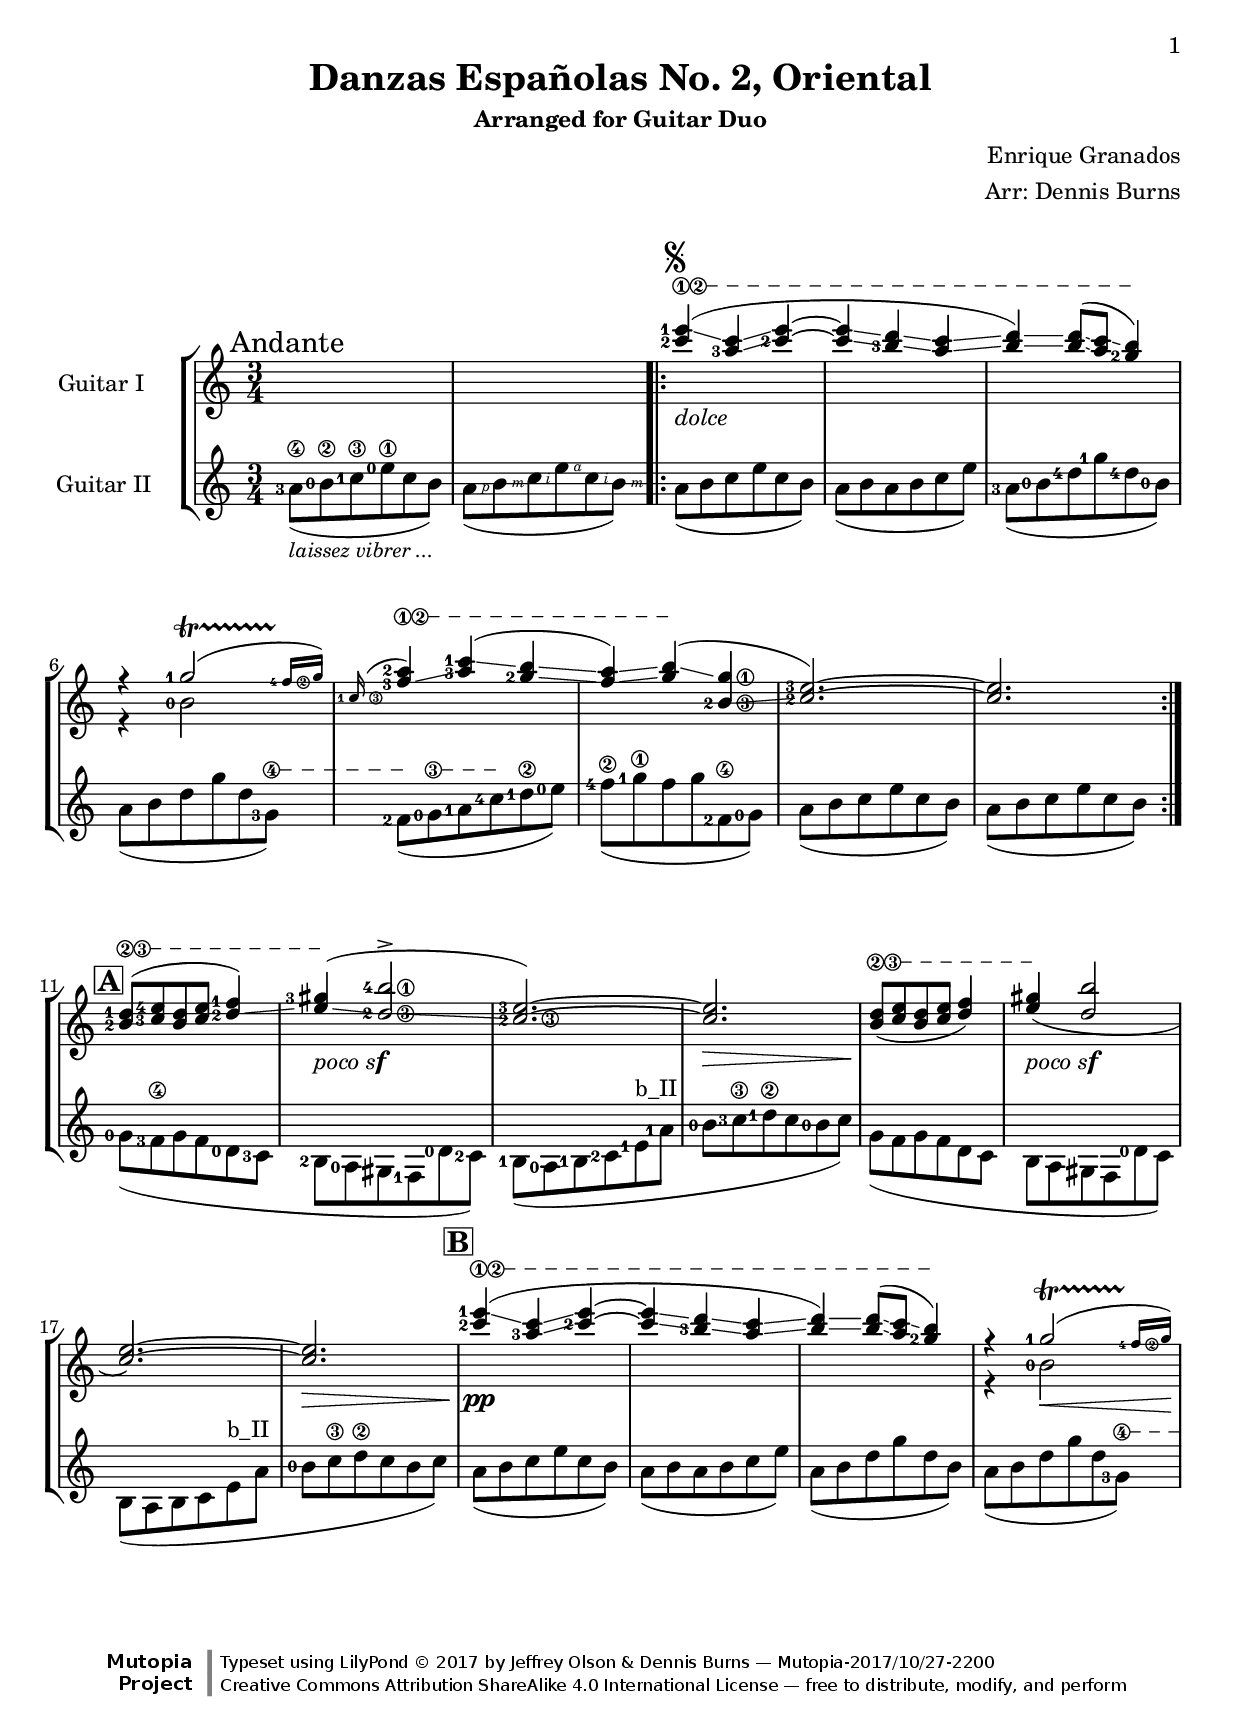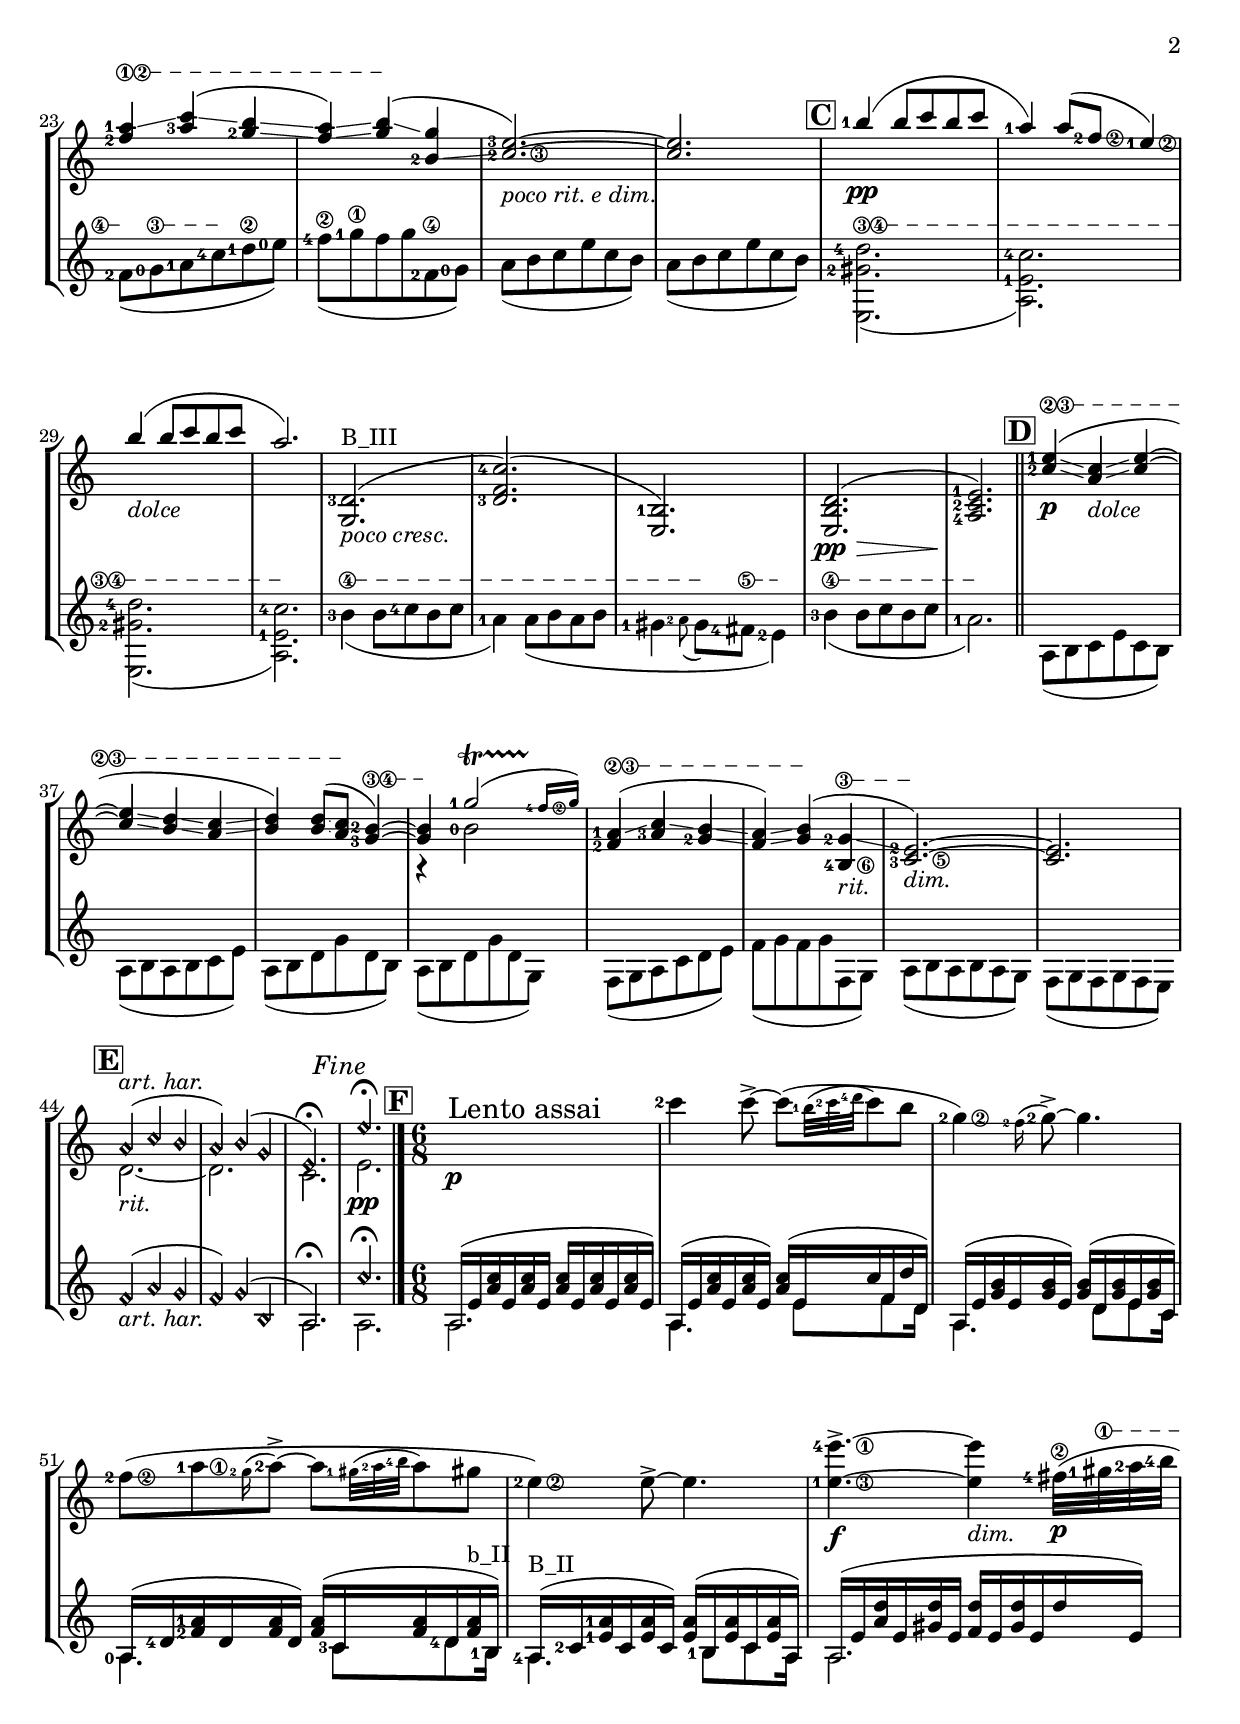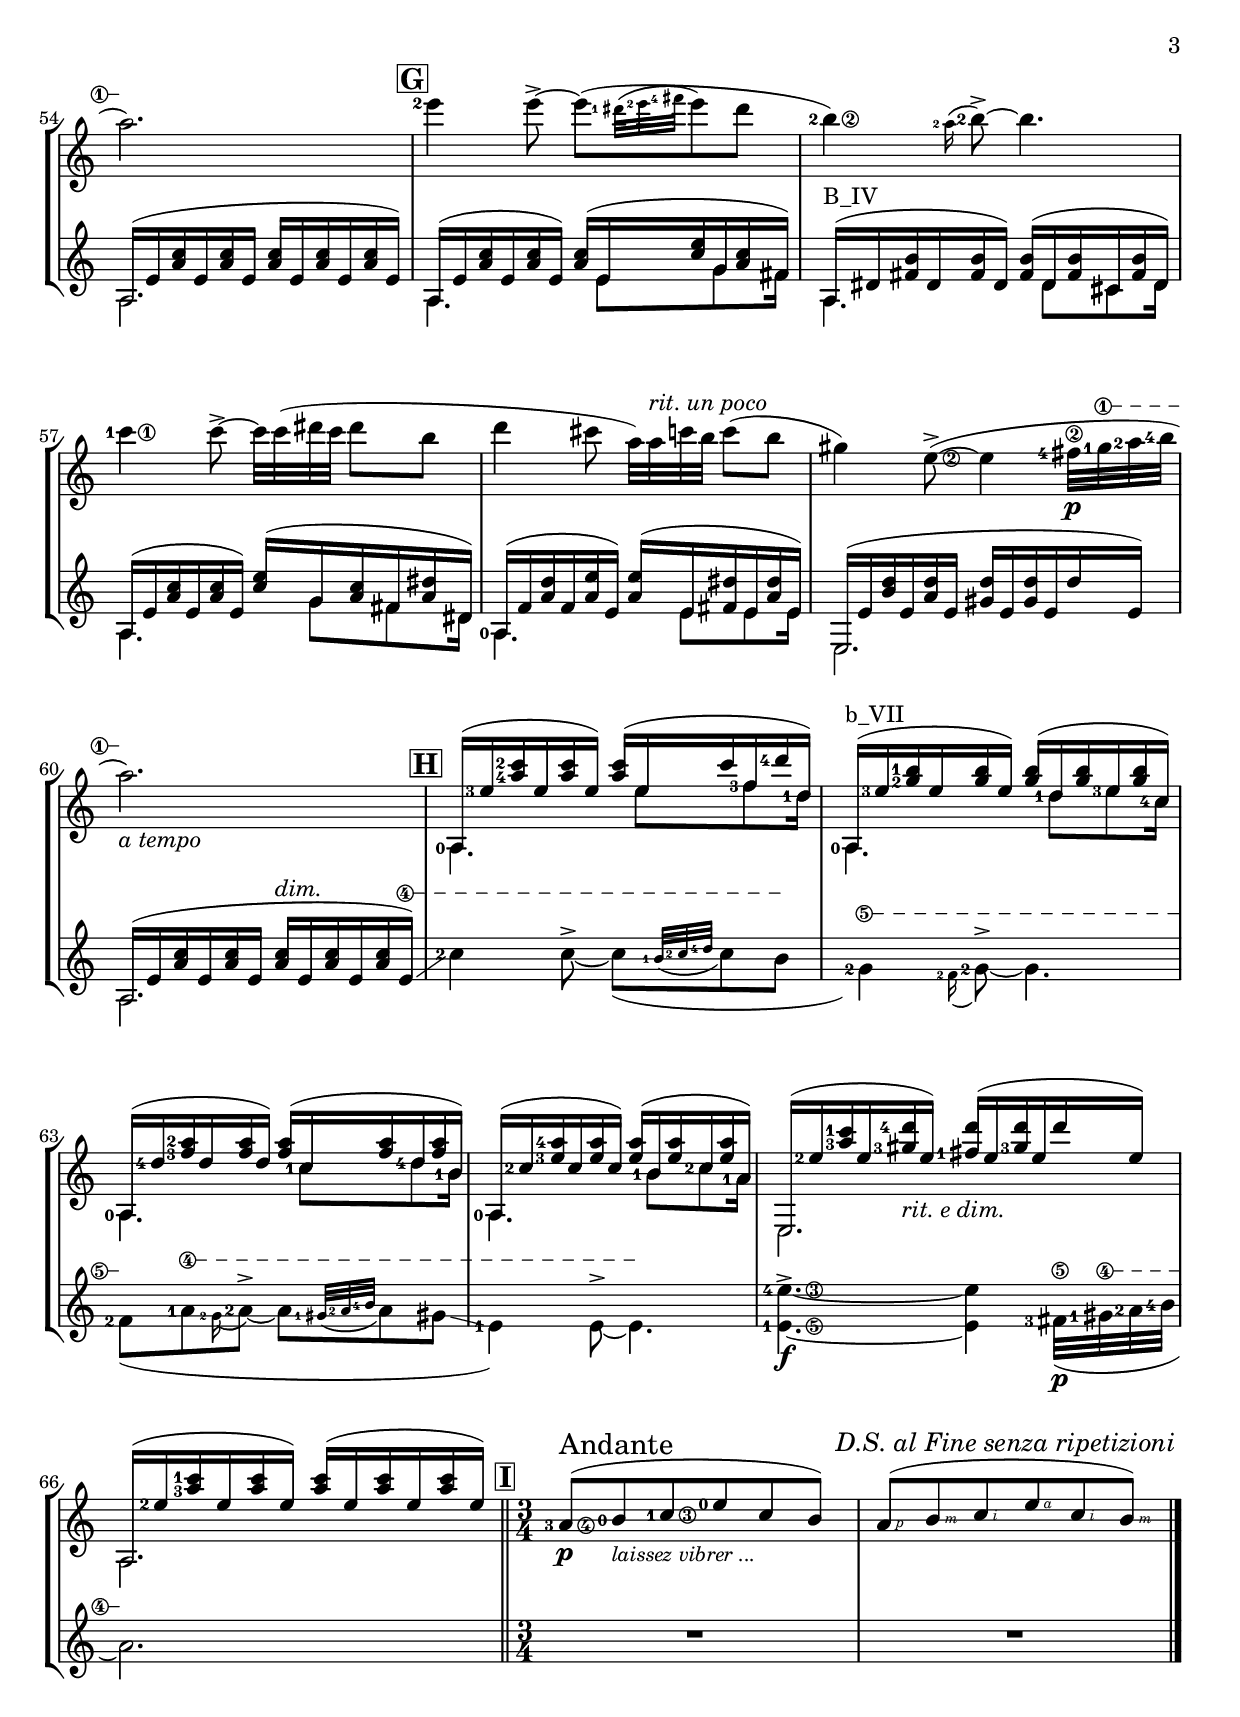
\version "2.18.2"

\header {
 title = "Danzas Españolas No. 2, Oriental"
 subtitle = \markup { \smaller "Arranged for Guitar Duo" }
 composer = "Enrique Granados" % d.1916
 arranger = "Arr: Dennis Burns"
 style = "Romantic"
 date = "1890"
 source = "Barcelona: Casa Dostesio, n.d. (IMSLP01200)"
 mytagline = ##f

 %            o_
 %       (\___\/_____/)
 %  ~ ~ ~ ~ ~ / ~ ~ ~ ~ ~ ~ ~
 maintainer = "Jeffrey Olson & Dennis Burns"
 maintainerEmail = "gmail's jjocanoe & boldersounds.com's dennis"
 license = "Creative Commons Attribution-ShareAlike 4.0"

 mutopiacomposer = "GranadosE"
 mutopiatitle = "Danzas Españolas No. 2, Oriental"
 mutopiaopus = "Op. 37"
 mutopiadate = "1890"
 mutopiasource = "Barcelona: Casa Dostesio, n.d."
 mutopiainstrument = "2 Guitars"

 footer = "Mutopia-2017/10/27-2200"
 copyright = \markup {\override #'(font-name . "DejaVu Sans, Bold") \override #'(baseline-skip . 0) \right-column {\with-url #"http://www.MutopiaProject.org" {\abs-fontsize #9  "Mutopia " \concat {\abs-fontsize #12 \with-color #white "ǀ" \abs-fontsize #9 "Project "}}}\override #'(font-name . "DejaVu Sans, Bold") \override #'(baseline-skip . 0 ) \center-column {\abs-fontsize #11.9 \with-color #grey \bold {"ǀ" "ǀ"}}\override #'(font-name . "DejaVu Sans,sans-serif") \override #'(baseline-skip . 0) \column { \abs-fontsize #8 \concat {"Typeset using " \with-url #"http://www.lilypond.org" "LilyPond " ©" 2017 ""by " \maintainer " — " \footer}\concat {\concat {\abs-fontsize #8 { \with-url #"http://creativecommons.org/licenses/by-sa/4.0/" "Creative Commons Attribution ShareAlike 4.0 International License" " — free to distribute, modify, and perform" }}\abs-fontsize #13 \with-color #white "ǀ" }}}
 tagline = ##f
}

\paper{
  %#(set-paper-size "a4")      %uncomment to test specific paper size
  %#(set-paper-size "letter")  %uncomment to test specific paper size
  indent = \indent + 8\mm
  top-margin = 8\mm
  bottom-margin = 8\mm
  ragged-last-bottom = ##f
  print-first-page-number = ##t
  evenHeaderMarkup = \oddHeaderMarkup % so all page numbers to right
  oddFooterMarkup = \markup { \column {
      \fill-line { \on-the-fly #first-page \column { \vspace #3 \fromproperty #'header:copyright } }
      \fill-line { \on-the-fly #last-page \fromproperty #'header:mytagline }
    }
  }
  evenFooterMarkup = \oddFooterMarkup
}


% guitar neck position indicators
pI    = ^\markup { "I" }
pII   = ^\markup { "II" }
pIII  = ^\markup { "III" }
pIV   = ^\markup { "IV" }
pV    = ^\markup { "V" }
pVI   = ^\markup { "VI" }
pVII  = ^\markup { "VII" }
pVIII = ^\markup { "VIII" }
pIX   = ^\markup { "IX" }
pX    = ^\markup { "X" }
pXI   = ^\markup { "XI" }
pXII  = ^\markup { "XII" }
pXIII = ^\markup { "XIII" }
pXVI  = ^\markup { "XVI" }

% parenthetic position reminders
ppI    = ^\markup { "(I)" }
ppII   = ^\markup { "(II)" }
ppIII  = ^\markup { "(III)" }
ppIV   = ^\markup { "(IV)" }
ppV    = ^\markup { "(V)" }
ppVI   = ^\markup { "(VI)" }
ppVII  = ^\markup { "(VII)" }
ppVIII = ^\markup { "(VIII)" }
ppIX   = ^\markup { "(IX)" }
ppX    = ^\markup { "(X)" }
ppXI   = ^\markup { "(XI)" }
ppXII  = ^\markup { "(XII)" }
ppXIII = ^\markup { "(XIII)" }

% suppress non-barre guitar neck position indicators
pI    = ^\markup { \null }
pII   = ^\markup { \null }
pIII  = ^\markup { \null }
pIV   = ^\markup { \null }
pV    = ^\markup { \null }
pVI   = ^\markup { \null }
pVII  = ^\markup { \null }
pVIII = ^\markup { \null }
pIX   = ^\markup { \null }
pX    = ^\markup { \null }
pXI   = ^\markup { \null }
pXII  = ^\markup { \null }
pXIII = ^\markup { \null }
pXVI  = ^\markup { \null }
ppI    = ^\markup { \null }
ppII   = ^\markup { \null }
ppIII  = ^\markup { \null }
ppIV   = ^\markup { \null }
ppV    = ^\markup { \null }
ppVI   = ^\markup { \null }
ppVII  = ^\markup { \null }
ppVIII = ^\markup { \null }
ppIX   = ^\markup { \null }
ppX    = ^\markup { \null }
ppXI   = ^\markup { \null }
ppXII  = ^\markup { \null }
ppXIII = ^\markup { \null }

% large barre
BpI    = ^\markup { "B_I" }
BpII   = ^\markup { "B_II" }
BpIII  = ^\markup { "B_III" }
BpIV   = ^\markup { "B_IV" }
BpV    = ^\markup { "B_V" }
BpVI   = ^\markup { "B_VI" }
BpVII  = ^\markup { "B_VII" }
BpVIII = ^\markup { "B_VIII" }
BpIX   = ^\markup { "B_IX" }
BpX    = ^\markup { "B_X" }
BpXI   = ^\markup { "B_XI" }
BpXII  = ^\markup { "B_XII" }

% small barre
bpI    = ^\markup { "b_I" }
bpII   = ^\markup { "b_II" }
bpIII  = ^\markup { "b_III" }
bpIV   = ^\markup { "b_IV" }
bpV    = ^\markup { "b_V" }
bpVI   = ^\markup { "b_VI" }
bpVII  = ^\markup { "b_VII" }
bpVIII = ^\markup { "b_VIII" }
bpIX   = ^\markup { "b_IX" }
bpX    = ^\markup { "b_X" }
bpXI   = ^\markup { "b_XI" }
bpXII  = ^\markup { "b_XII" }

% parenthetic small barre
bppI    = ^\markup { "(b_I)" }
bppIII  = ^\markup { "(b_III)" }

% left hand fingering locations
fingerLeft   = \set fingeringOrientations = #'(left)
fingerRight  = \set fingeringOrientations = #'(right)
fingerUp     = \set fingeringOrientations = #'(up)
fingerDown   = \set fingeringOrientations = #'(down)
fingerUpDown = \set fingeringOrientations = #'(up down)
fingerInStaff  = \override Fingering.staff-padding = #'()
fingerOutStaff = \revert Fingering.staff-padding

% right hand fingers
P = \rightHandFinger #1
I = \rightHandFinger #2
M = \rightHandFinger #3
A = \rightHandFinger #4

% right hand fingering locations
rhUp    = \set strokeFingerOrientations = #'(up)
rhDown  = \set strokeFingerOrientations = #'(down)
rhLeft  = \set strokeFingerOrientations = #'(left)
rhRight = \set strokeFingerOrientations = #'(right)

% string number locations
stringUp    = \set stringNumberOrientations = #'(up)
stringDown  = \set stringNumberOrientations = #'(down)
stringLeft  = \set stringNumberOrientations = #'(left)
stringRight = \set stringNumberOrientations = #'(right)

% harmonics
headHarmonic = \override Voice.NoteHead.style = #'harmonic
headRevert = \revert Voice.NoteHead.style

%high notes
hiE   = ^\markup{ \smaller E}
hiF   = ^\markup{ \smaller F}
hiFis = ^\markup{ \smaller \concat{ F \super \sharp }}
hiG   = ^\markup{ \smaller G}
hiGis = ^\markup{ \smaller \concat{ G \super \sharp }}
hiAes = ^\markup{ \smaller \concat{ A \super \flat }}
hiA   = ^\markup{ \smaller A}
hiBes = ^\markup{ \smaller \concat{ B \super \flat }}
hiB   = ^\markup{ \smaller B}

% tuplets
hideTupletNumber = \override TupletNumber.stencil = ##f
unhideTupletNumber = \revert TupletNumber.stencil
hideTupletBracket = \override TupletBracket.bracket-visibility = ##f

% stems
longStem = \override Stem.details.beamed-lengths = #'(5)
shortStem = \override Stem.details.beamed-lengths = #'(3)
revertStemLength = \revert Stem.details.beamed-lengths

% grappoggiaccaturamata
gr =
#(define-music-function (parser location music) (ly:music?)
   #{ \grace { #music } #})
ap =
#(define-music-function (parser location music) (ly:music?)
   #{ \appoggiatura { #music } #})
ac =
#(define-music-function (parser location music) (ly:music?)
   #{ \acciaccatura { #music } #})
fe = \fermata

% from snippets + dashed line
onOneString =
#(define-music-function (parser location strA) (string?)
   #{
     \override TextSpanner.direction = #UP
     \override TextSpanner.style = #'dashed-line
     \override TextSpanner.dash-fraction = #.5
     \override TextSpanner.dash-period = #2.0
     \override TextSpanner.font-size = #-5
     \override TextSpanner.bound-details.left.stencil-align-dir-y = #CENTER
     \override TextSpanner.bound-details.left.text =
       \markup  { \circle \number #strA }
   #})
onTwoStrings =
#(define-music-function (parser location strA strB) (string? string?)
   #{
     \override TextSpanner.direction = #UP
     \override TextSpanner.style = #'dashed-line
     \override TextSpanner.dash-fraction = #.5
     \override TextSpanner.dash-period = #2.0
     \override TextSpanner.font-size = #-5
     \override TextSpanner.bound-details.left.stencil-align-dir-y = #CENTER
     \override TextSpanner.bound-details.left.text =
       \markup \concat { \circle \number #strA \circle \number #strB }
   #})
noStrings = \stopTextSpan

% let ring (laissez vibrer ties)
lvib = \markup { \smaller \italic "laissez vibrer ..." }
lv = \laissezVibrer
lvDown = \override LaissezVibrerTie.direction = #DOWN
lvExtent = #(define-music-function (parser location further) (number?) #{
     % from lilypond-user Nick Payne
     \override LaissezVibrerTie.X-extent = #'(0 . 0)
     \override LaissezVibrerTie.details.note-head-gap = #(/ further -2)
     \override LaissezVibrerTie.extra-offset = #(cons (/ further 2) 0)
#})

% standard rehearsal marks
markBox = \set Score.markFormatter = #format-mark-box-alphabet
mrk = \mark \default

% DS marks
segno = \markup {\musicglyph #"scripts.segno" }
setMarksRight = \override Score.RehearsalMark #'self-alignment-X = #RIGHT
markFine = \mark \markup { \smaller \italic "Fine" }
markDsFine = \mark \markup { \smaller \italic "D.S. al Fine" }
markDsNoRep = \mark \markup { \smaller \italic "D.S. al Fine senza ripetizioni" }

% expressive marks
dol = \markup { \italic "dolce" }
fin = \markup { \italic "fine" }
arh = \markup { \italic "art. har." }
lea = \markup { \huge "Lento assai" }
adt = \markup { \huge "Andante" }
psf = \markup { \italic \concat { "poco s" \larger \bold "f" } }
prd = \markup { \italic "poco rit. e dim." }
pcr = \markup { \italic "poco cresc." }
dim = \markup { \italic "dim." }
rit = \markup { \italic "rit." }
red = \markup { \italic "rit. e dim." }
rup = \markup { \italic "rit. un poco" }
atm = \markup { \italic "a tempo" }
una = \markup { \italic "una corda" }
gl = \glissando

\markup { \vspace #1 } % vertical space before first system

upperInstrument = \markup{ "Guitar I   " }
upperVoice = \transpose c c' {
  % within this body, c will show as middle C on a guitar staff
  \mergeDifferentlyHeadedOn
  \mergeDifferentlyDottedOn
  \fingerLeft
  \stringRight
  \markBox
  \time 3/4
  \tempo 4=80
  \mark "Andante"
  s2. | %1
  s2. | %2
  \repeat volta 2 {
    \onTwoStrings "1" "2"
    \set glissandoMap = #'((0 . 0))
    <e''-1 c''-2>4(\pXII\gl^\segno_\dol\startTextSpan
    \set glissandoMap = #'()
    <c'' a'-3>\pVIII\gl
    <e'' c''-2>~\pXII | %3
    <e'' c''>4\gl <d'' b'-3>\pX\gl <c'' a'>\pVIII\gl | %4
    <d'' b'>\pX)\gl <d'' b'>8(\gl
    \set glissandoMap = #'((0 . 0))
    <c'' a'>\pVIII\gl <b' g'-2>4\pVII)\stopTextSpan | %5
    #(define afterGraceFraction (cons 15 16))
    << {
      r4 \afterGrace <g'-1>2\pIII\startTrillSpan( { <f'-4\2>16\stopTrillSpan g') } | %6
       } \\ {
      \fingerLeft
      r4 <b-0>2
    } >>
    \ap { <c'-1\3>16\pV }
    \set glissandoMap = #'((1 . 1))
    <a'-2 f'-3>4\gl\startTextSpan
    \set glissandoMap = #'((0 . 0))
    <c''-1 a'-3>\pVIII(\gl
    \set glissandoMap = #'()
    <b' g'-2>\pVII\gl | %7
    <a' f'>4\pV)\gl
    \set glissandoMap = #'((0 . 0))
    <b' g'>\pVII\stopTextSpan(\gl
    \set glissandoMap = #'((1 . 1))
    <g'\1 b-2\3>\pIII\gl | %8
    <e'-3 c'-2>2.)\pIV~ | %9
    <e' c'>2. | %10
  }

  \mrk
  \onTwoStrings "2" "3"
  <d'-1 b-2>8\pIII\startTextSpan( <e'-4 c'-3> <d' b> <e' c'>
  \set glissandoMap = #'((1 . 1))
  <f'-1 d'-2>4\pVI)\gl | %11
  <gis'-3 e'>4\pVIII\stopTextSpan(\gl_\psf <b'-4\1 d'-2\3>2\pVI\gl^> | %12
  <e'-3 c'-2\3>2.)~\pIV | %13
  <e' c'>2.\> | %14
  <d' b>8\startTextSpan\pIII_(\! <e' c'> <d' b> <e' c'> <f' d'>4\pVI) | %15
  <gis' e'>4\stopTextSpan\pVIII_(_\psf <b' d'>2\pVI | %16
  <e' c'>2.\pIV)~ | %17
  <e' c'>2.\> | %18

  \mrk
  \onTwoStrings "1" "2"
  \set glissandoMap = #'((0 . 0))
  <e''-1 c''-2>4\startTextSpan(\pXII\gl\!\pp
  \set glissandoMap = #'()
  <c'' a'-3>\pVIII\gl
  <e'' c''-2>~\pXII | %19
  <e'' c''>4\gl <d'' b'-3>\pX\gl <c'' a'>\pVIII\gl | %20
  <d'' b'>\pX)\gl <d'' b'>8(\gl
  \set glissandoMap = #'((0 . 0))
  <c'' a'>\pVIII\gl <b' g'-2>4\stopTextSpan\pVII) | %21
  << {
    r4 \afterGrace <g'-1>2\<\startTrillSpan( { <f'-4\2>16\stopTrillSpan g') } | %22
     } \\ {
       \fingerLeft
       r4 <b-0>2
  } >>
  \set glissandoMap = #'((0 . 0))
  <a'-1 f'-2>4\startTextSpan\pV\gl\!
  <c'' a'-3>\pVIII(\gl
  \set glissandoMap = #'()
  <b' g'-2>\pVII\gl | %23
  <a' f'>4\pV)\gl
  \set glissandoMap = #'((0 . 0))
  <b' g'>\stopTextSpan\pVII(\gl
  \set glissandoMap = #'((1 . 1))
  <g' b-2>\pIII\gl | %24
  <e'-3 c'-2\3>2.)\pIV~_\prd | %25
  <e' c'>2. | %26

  \mrk
  <b'-1>4\pVII(\pp b'8 c'' b' c'' | %27
  <a'-1>4) a'8( <f'-2\2> <e'-1\2>4) | %28
  b'4\pVII(_\dol b'8 c'' b' c'' | %29
  a'2.\pV) | %30

  <d-3 g,>2.(\BpIII_\pcr | %31
  <c'-4 f d-3>)( | %32
  <b,-1 e,>2.)\pII | %33
  <d b, e,>2.(\pp\> | %34
  <e-1 c-2 a,-4>2.)\! | %35
  \bar "||"

  \mrk
  \onTwoStrings "2" "3"
  \set glissandoMap = #'()
  <e'-1 c'-2>4\startTextSpan(\pV\gl\p <c' a>\pI\gl_\dol <e' c'>~\pV | %36
  <e' c'>4\gl
  <d' b>\pIII\gl <c' a>\pI\gl | %37
  <d' b>)\pIII <d' b>8(\gl
  \set glissandoMap = #'((0 . 0))
  <c' a>\stopTextSpan\pI
  \onTwoStrings "3" "4" <b-2 g-3>4~\startTextSpan)\pIII | %38
  << {
    <b g>4\stopTextSpan \afterGrace <g'-1>2\pIII\startTrillSpan( { <f'-4\2>16\stopTrillSpan g') } | %39
     } \\ {
       \fingerLeft
       r4 <b-0>2
  } >>
  \onTwoStrings "2" "3"
  <a-1 f-2>4\startTextSpan\pII\gl( <c' a-3>4\pV\gl
  \set glissandoMap = #'()
  <b g-2>\pIV\gl | %40
  <a f>4)\gl
  \set glissandoMap = #'((0 . 0))
  <b g>\stopTextSpan(\pIV
  \onOneString "3" <g-2 b,-4\6>\startTextSpan\gl_\rit | %41
  <e-2 c-3\5>2.)~\stopTextSpan\pI_\dim | %42
  <e c>2. | %43

  \mrk
  << { \headHarmonic
       a4^\arh( c' b | %44
       a4) b( g | %45
       e2.\fe) | %46
       \markFine
       e'2.\fe\pp | %47
       \headRevert
     } \\ {
       d2.~_\rit | %44
       d2. | %45
       c2. | %46
       e2. | %47
  } >>
  \bar "|."

  \time 6/8
  \tempo 8=90
  \mrk
  s2.^\lea\p | %48
  \stemDown
  <c''-2>4\pVII c''8^>~ c''8([ \ap { <b'-1>32 <c''-2> <d''-4> } c''8 b'] | %49
  <g'-2\2>4) \ap { <f'-2>16\pV } <g'-2>8^>~ g'4.\pVII | %50
  <f'-2\2>8\pV( <a'-1\1> \ap { <g'-2>16\pII } <a'-2>8^>~ a'\pIV[ \ap { <gis'-1>32 <a'-2> <b'-4> } a'8 gis'!] | %51
  <e'-2\2>4) e'8^>~ e'4. | %52
  <e''-4\1 e'-1\3>4.^>\pIX\f~ <e'' e'>4_\dim
  \stringUp<fis'-4\2>32\p([ \onOneString "1" <gis'-1>\startTextSpan <a'-2> <b'-4>] | %53
  a'2.)\stopTextSpan | %54
  \stringRight

  \mrk
  <e''-2>4\pXI e''8^>~ e''8([ \ap { <dis''-1>32 <e''-2> <fis''-4> } e''8 dis''] | %55
  <b'-2\2>4) \ap { <a'-2>16\pIX } <b'-2>8^>~ b'4.\pXI | %56
  <c''-1\1>4\pVIII c''8^>~ c''32 c''( dis'' c'' dis''8[ b'\pVII] | %57
  <d''>4 cis''8 a'32\pV) a'^\rup c'' b' c''8([ b'] | %58
  <gis'>4)\pIV <e'\2>8^>(~ e'4
  \stringUp<fis'-4\2>32\p[ \onOneString "1" <gis'-1>\startTextSpan <a'-2> <b'-4>] | %59
  a'2.)_\atm\stopTextSpan | %60
  \stringRight

  \mrk
  << {
    <a,-0>16(\pVIII <e'-3> <c''-2 a'-4> e' <c'' a'> e') <c'' a'>( e' <c''> <f'-3> <d''-4> <d'-1>) | %61
    <a,-0>16(\bpVII <e'-3> <b'-1 g'-2> e' <b' g'> e') <b' g'>( <d'-1> <b' g'> <e'-3> <b' g'> <c'-4>) | %62
    <a,-0>16(\pIV <d'-4> <a'-2 f'-3> d' <a' f'> d') <a' f'>( <c'-1> <a' f'> <d'-4> <a' f'> <b-1>) | %63
    <a,-0>16(\ppIV <c'-2> <a'-4 e'-3> c' <a' e'> c') <a' e'>( <b-1> <a' e'> <c'-2> <a' e'>\pII <a-1>) | %64
    <e,>16(\pVIII <e'-2> <c''-1 a'-3> e' <d''-4 gis'-3>_\red e') <d'' fis'-1>( e' <d'' gis'-3> <e'> <d''> <e'>) | %65
    <a,>16( <e'-2> <c''-1 a'-3> e' <c'' a'> e') <c'' a'>( e' <c'' a'> e' <c'' a'> e') | %66
  } \\ {
    a,4. s16 e'8 f'8 d'16 | %61
    a,4. s16 d'8 e'8 c'16 | %62
    a,4. s16 c'8 d'8 <b>16 | %63
    a,4. s16 b8 c'8 a16 | %64
    e,2. | %65
    a,2. | %66
  } >>
  \bar "||"

  \time 3/4
  \tempo 4=80
  \mrk
  <a-3\4>8(\pV^\adt\p <b-0>_\lvib <c'-1\3> <e'-0> c' b) | %67
  a8\P( b\M c'\I e'\A c'\I b\M) | %68
  \setMarksRight
  \markDsNoRep
  \bar"|."
}

  %<< {
  %} \\ {
  %} >>




lowerInstrument = \markup{ "Guitar II  " }
lowerVoice = \transpose c c' {
  % within this body, c will show as middle C on a guitar staff
  \mergeDifferentlyHeadedOn
  \mergeDifferentlyDottedOn
  \fingerLeft
  \stringUp
  \time 3/4
  <a-3\4>8(\pV_\lvib <b-0\2> <c'-1\3> <e'-0\1> c' b) | %1
  a8\P( b\M c'\I e'\A c'\I b\M) | %2
  a8(\ppV b c' e' c' b) | %3
  a8( b a b c' e') | %4
  <a-3>8( <b-0> <d'-4> <g'-1>\ppIII <d'-4> <b-0>) | %5
  a8( b d' g' d'
  \onOneString "4" <g-3>)\startTextSpan | %6
  <f-2>8(\pII\stopTextSpan
  \onOneString "3" <g-0>\startTextSpan <a-1> <c'-4>\stopTextSpan <d'-1\2>\pIII <e'-0>) | %7
  <f'-4\2>8( <g'-1\1> f' g' <f-2\4> <g-0>) | %8
  a8(\pV b c' e' c' b) | %9
  a8( b c' e' c' b) | %10

  <g-0>8\pI( <f-3\4> g f <d-0> <c-3> | %11
  <b,-2>8 <a,-0> gis, <f,-1> <d-0> <c-2>\pII) | %12
  <b,-1>8( <a,-0> <b,-1> <c-2> <e-1>\bpII <a-1> | %13
  <b-0>8 <c'-3\3>\pIII <d'-1\2> c' <b-0> <c'>) | %14
  g8\pI( f g f d c | %15
  b,8 a, gis, f, <d-0>\pII c) | %16
  b,8( a, b, c e\bpII a | %17
  <b-0>8 <c'\3>\pIII <d'\2> c' b c') | %18

  a8( b c' e' c' b) | %19
  a8( b a b c' e') | %20
  a8( b d' g'\ppIII d' b) | %21
  a8( b d' g' d'
  \onOneString "4" <g-3>)\startTextSpan | %6
  <f-2>8(\pII\stopTextSpan
  \onOneString "3" <g-0>\startTextSpan <a-1> <c'-4>\stopTextSpan <d'-1\2>\pIII <e'-0>) | %7
  <f'-4\2>8( <g'-1\1> f' g' <f-2\4> <g-0>) | %24
  \stringRight
  a8(\pV b c' e' c' b) | %25
  a8( b c' e' c' b) | %26
  \onTwoStrings "3" "4"
  <d'-4 gis-2 e,>2.\pIV(\startTextSpan | %27
  <c'-4 e-1 a,>2.\pII) | %38
  <d'-4 gis-2 e,>2.\pIV( | %29
  <c'-4 e-1 a,>2.\pII)\stopTextSpan | %30

  \onOneString "4"
  <b-3>4\startTextSpan(\pVII b8 <c'-4> b c' | %31
  <a-1>4) a8( b a b | %32
  <gis-1>4\pVI \ap { <a-2>8 } gis8\stopTextSpan
  \onOneString "5" <fis-4>\startTextSpan <e-2>4)\stopTextSpan | %33
  \onOneString "4"
  <b-3>4\startTextSpan\pVII( b8 c' b c' %34
  <a-1>2.)\stopTextSpan | %35

  a,8\pI( b, c e c b,) | %36
  a,8( b, a, b, c e) | %37
  a,8( b, d g d b,) | %38
  a,8( b, d g d <g,>) | %39
  <f,>8( <g,> <a,> <c> <d> <e>) | %40
  <f>8( <g> f g <f,> <g,>) | %41
  a,8( b, a, b, a, g,) | %42
  f,8( g, f, g, f, e,) | %43

  << { \headHarmonic
       f4_\arh( a g | %44
       f4) g( b, | %45
       \headRevert
       a,2.\fe) | %46
       \headHarmonic
       c'2.\fe | %47
       \headRevert
     } \\ {
       s2. | %44
       s2. | %45
       a,2. | %46
       a,2. | %47
  } >>


  \time 6/8
  << {
    \fingerLeft
    a,16\pI( e <c' a> e <c' a> e <c' a> e <c' a> e <c' a> e) | %48
    a,16( e <c' a> e <c' a> e) <c' a>( e <c'> f <d'> d) | %49
    a,16( e <b g> e <b g> e) <b g>( d <b g> e <b g> c) | %50
    <a,-0>16(\pII <d-4> <a-1 f-2> d <a f> d) <a f>( <c-3> <a f> <d-4> <a f>\bpII b,) | %51
    <a,-4>16(\BpII <c-2> <a-1 e-1> c <a e> c) <a e>( <b,-1> <a e> <c> <a e> a,) | %52
    a,16\pI( e <d' a> e <d' gis> e <d' f> e <d' gis> e <d'> e) | %53
    a,16( e <c' a> e <c' a> e <c' a> e <c' a> e <c' a> e) | %54
    a,16( e <c' a> e <c' a> e) <c' a>( e <e' c'> g <c' a> fis) | %55
    a,16\BpIV( dis <b fis> dis <b fis> dis) <b fis>( dis <b fis> cis <b fis> dis) | %56
    a,16(\pI e <c' a> e <c' a> e) <e' c'>( g <c' a> fis <dis' a> dis) | %57
    <a,-0>16(\pII f <d' a> f <e' a> e) <e' a>( e <dis' fis> e <dis' a> e) | %58
    e,16(\pII e <d' b> e <d' a> e <d' gis>\pI e <d' gis> e <d'> e) | %59
    a,16( e <c' a> e <c' a> e <c' a>^\dim e <c' a> e <c' a> e) | %60
  } \\ {
    a,2. | %48
    a,4. s16 e8 f8 d16 | %49
    a,4. s16 d8 e8 c16 | %50
    a,4. s16 c8 d8 <b,-1>16 | %51
    a,4. s16 b,8 c8 a,16 | %52
    a,2. | %53
    a,2. | %54
    a,4. s16 e8 g8 fis16 | %55
    a,4. s16 dis8 cis8 dis16 | %56
    a,4. s16 g8 fis8 dis16 | %57
    a,4. s16 e8 e8 e16 | %58
    e,2. | %59
    a,2. | %60
  } \\ {
  } \\ {
    s2. * 12 | %48-59
    \onOneString "4"
    s4. s4 s16 \once \hideNotes e\gl\startTextSpan | % use voice 4 to start glissando
  } >>

  << {
  } \\ {
    s2. %61
    \onOneString "5"
    <g-2>4\startTextSpan
  } \\ {
  } \\ {
    \fingerLeft
    \stringRight
    <c'-2>4\pIX % use voice 4 to complete glissando
    c'8^>~ c'8([ \ap { \stemUp <b-1>32 <c'-2> <d'-4> \stemDown } c'8 b]\stopTextSpan | %61
    \once \hideNotes g4) % and to terminate the slur
  } >>
   \ap { <f-2>16\pVII } <g-2>8^>~ g4.\pIX | %62
  <f-2>8\stopTextSpan\pVII(
  \onOneString "4"
  <a-1>\startTextSpan \ap { <g-2>16\pIV } <a-2>8^>~ a\pVI[
  \ap { \stemUp <gis-1>32 <a-2> <b-4> \stemDown } a8 gis!\gl] | %63
  <e-1>4) e8^>~ e4.\stopTextSpan | %64
  <e'-4\3 e-1\5>4.^>\f\pII~ <e' e>4
  \stringUp <fis-3\5>32\p\pVI([
  \onOneString "4" <gis-1>\startTextSpan <a-2> <b-4>] | %65
  a2.)\stopTextSpan | %66

  \override MultiMeasureRest.staff-position = #0
  R | %67
  R | %68
}

\score {
  \context StaffGroup <<
    \context Staff = "up" \with { instrumentName = \upperInstrument } <<
      \set Staff.midiInstrument = #"acoustic grand"
      \clef "treble"
      \time 3/4
      \context Voice = "1" { \voiceOne \upperVoice }
     >>
    \context Staff = "dn" \with { instrumentName = \lowerInstrument } <<
      \set Staff.midiInstrument = #"acoustic grand"
      \clef "treble"
      \time 3/4
      \context Voice = "2" { \voiceTwo \lowerVoice }
     >>
  >>
  \layout { \set Score.tempoHideNote = ##t }
  \midi {
    \transposition c % guitar plays octave lower than written
    \context {
      \Voice
      \remove "Dynamic_performer"
    }
  }
}
